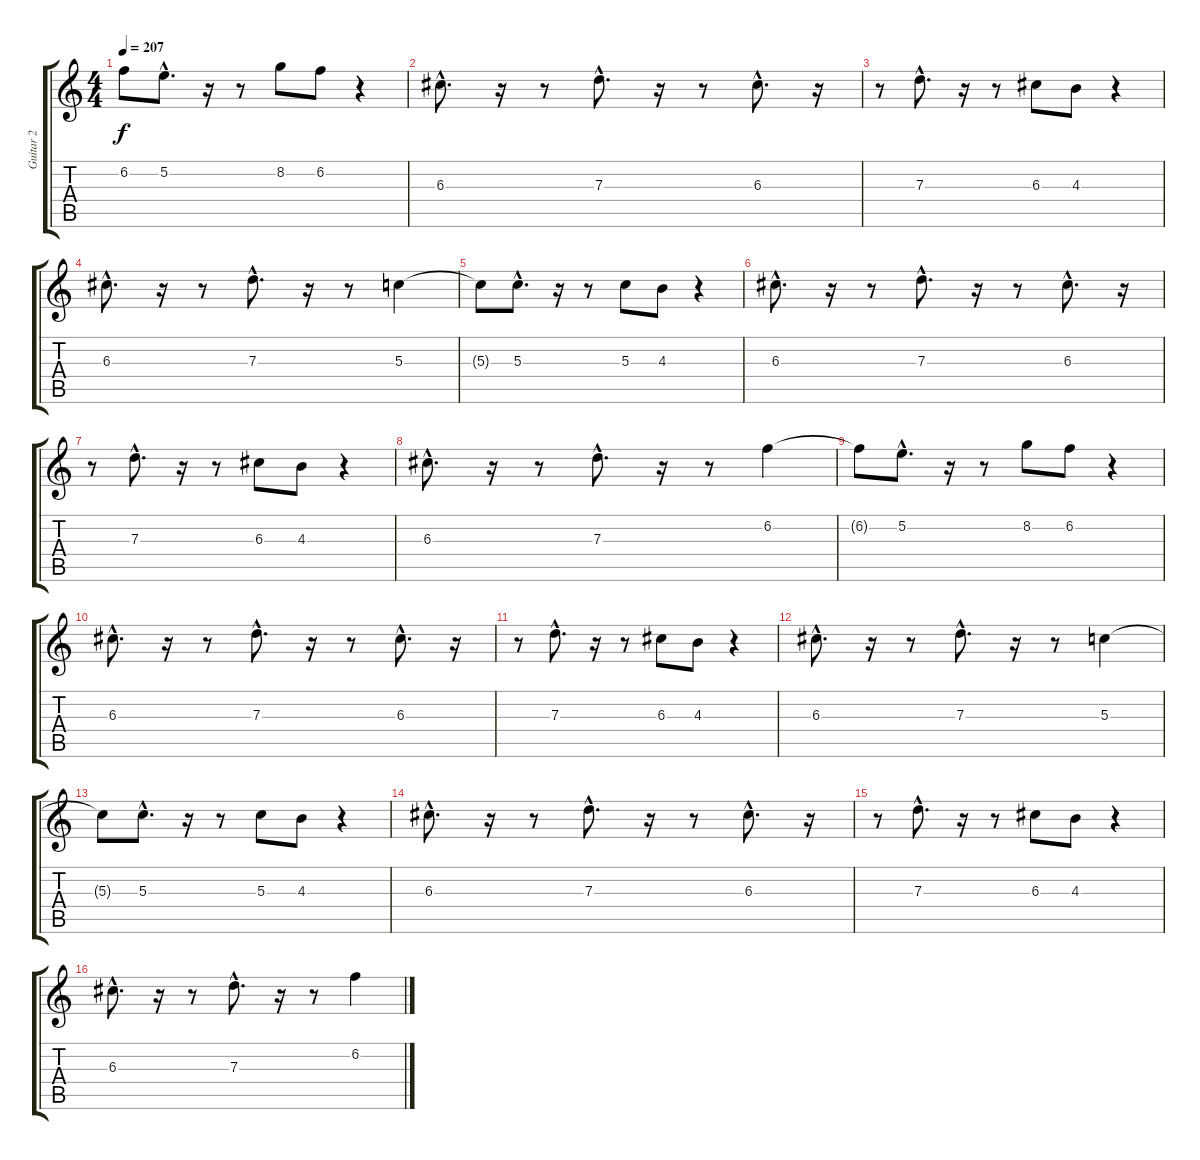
\track ("Guitar 2" "Guitar 2") {instrument distortionguitar}
\staff {score tabs}
\tuning (E4 B3 G3 D3 A2 E2) {hide}
\ts (4 4)
\tempo 207
\clef g2
\ks c
6.2{t}.8{dy f} 5.2{hac}.8{d} r.16 r.8 8.2.8 6.2.8 r.4 |
6.3{hac}.8{d} r.16 r.8 7.3{hac}.8{d} r.16 r.8 6.3{hac}.8{d} r.16 |
r.8 7.3{hac}.8{d} r.16 r.8 6.3.8 4.3.8 r.4 |
6.3{hac}.8{d} r.16 r.8 7.3{hac}.8{d} r.16 r.8 5.3.4 |
5.3{t}.8 5.3{hac}.8{d} r.16 r.8 5.3.8 4.3.8 r.4 |
6.3{hac}.8{d} r.16 r.8 7.3{hac}.8{d} r.16 r.8 6.3{hac}.8{d} r.16 |
r.8 7.3{hac}.8{d} r.16 r.8 6.3.8 4.3.8 r.4 |
6.3{hac}.8{d} r.16 r.8 7.3{hac}.8{d} r.16 r.8 6.2.4 |
6.2{t}.8 5.2{hac}.8{d} r.16 r.8 8.2.8 6.2.8 r.4 |
6.3{hac}.8{d} r.16 r.8 7.3{hac}.8{d} r.16 r.8 6.3{hac}.8{d} r.16 |
r.8 7.3{hac}.8{d} r.16 r.8 6.3.8 4.3.8 r.4 |
6.3{hac}.8{d} r.16 r.8 7.3{hac}.8{d} r.16 r.8 5.3.4 |
5.3{t}.8 5.3{hac}.8{d} r.16 r.8 5.3.8 4.3.8 r.4 |
6.3{hac}.8{d} r.16 r.8 7.3{hac}.8{d} r.16 r.8 6.3{hac}.8{d} r.16 |
r.8 7.3{hac}.8{d} r.16 r.8 6.3.8 4.3.8 r.4 |
6.3{hac}.8{d} r.16 r.8 7.3{hac}.8{d} r.16 r.8 6.2.4
